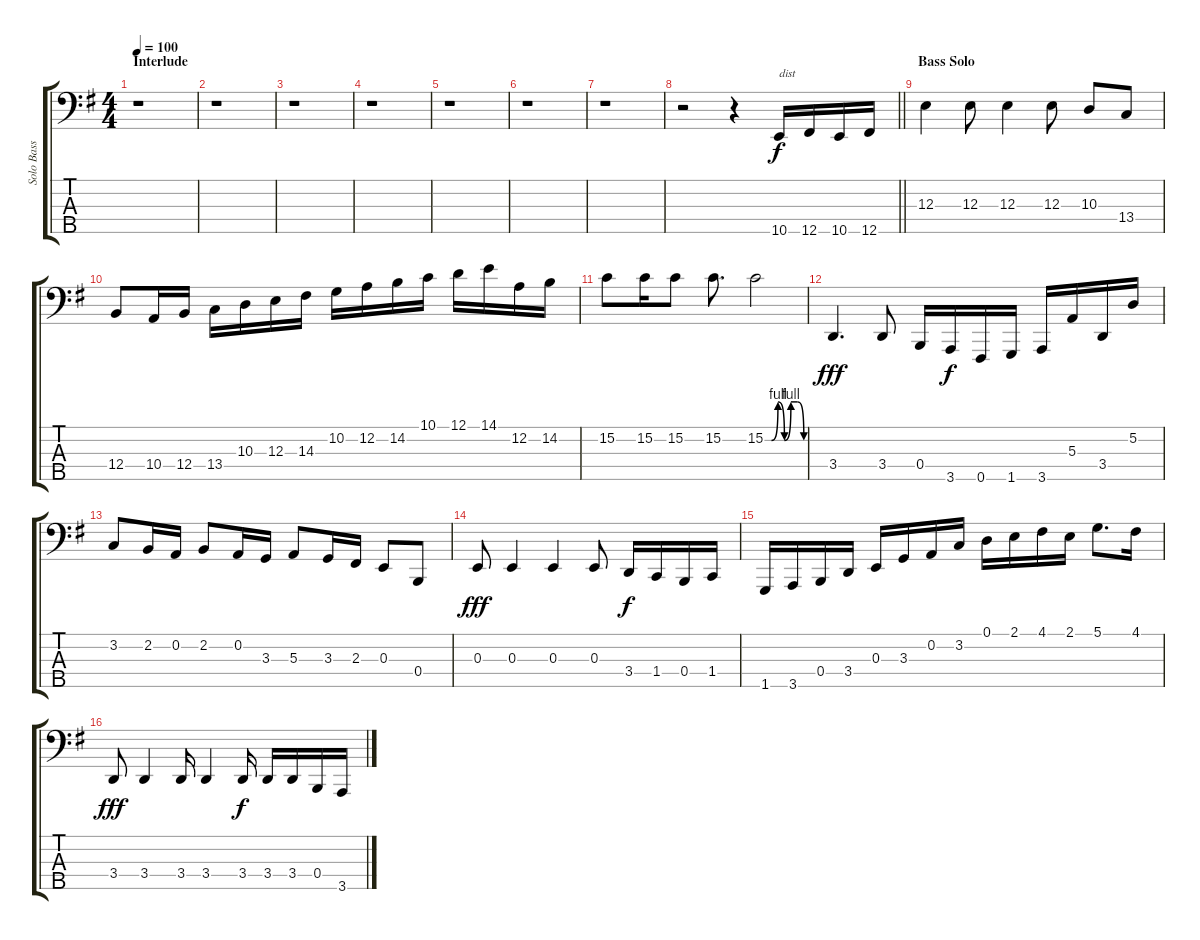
\track ("Solo Bass" "Solo Bass") {instrument electricbasspick}
\staff {score tabs}
\tuning (D2 A1 E1 B0 Gb0) {hide}
\ts (4 4)
\section ("" "Interlude")
\tempo 100
\clef f4
\ks eminor
r.1{dy f} |
r.1 |
r.1 |
r.1 |
r.1 |
r.1 |
r.1 |
\barLineRight lightlight
r.2 r.4 10.5.16{txt "dist" volume 16 instrument lead8bassandlead} 12.5.16 10.5.16 12.5.16 |
\section ("" "Bass Solo")
12.3.4 12.3.8 12.3.4 12.3.8 10.3.8 13.4.8 |
12.4.8 10.4.16 12.4.16 13.4.16 10.3.16 12.3.16 14.3.16 10.2.16 12.2.16 14.2.16 10.1.16 12.1.16 14.1.16 12.2.16 14.2.16 |
15.2.8 15.2.16 15.2.8 15.2.8{d} 15.2{be (custom 0 0 10 0 20 4 30 0 40 4 50 4 60 0)}.2 |
3.4.4{d dy fff} 3.4.8 0.4.16 3.5.16{dy f} 0.5.16 1.5.16 3.5.16 5.3.16 3.4.16 5.2.16 |
3.2.8 2.2.16 0.2.16 2.2.8 0.2.16 3.3.16 5.3.8 3.3.16 2.3.16 0.3.8 0.4.8 |
0.3.8{dy fff} 0.3.4 0.3.4 0.3.8 3.4.16{dy f} 1.4.16 0.4.16 1.4.16 |
1.5.16 3.5.16 0.4.16 3.4.16 0.3.16 3.3.16 0.2.16 3.2.16 0.1.16 2.1.16 4.1.16 2.1.16 5.1.8{d} 4.1.16 |
3.4.8{dy fff} 3.4.4 3.4.16 3.4.4 3.4.16{dy f} 3.4.16 3.4.16 0.4.16 3.5.16
